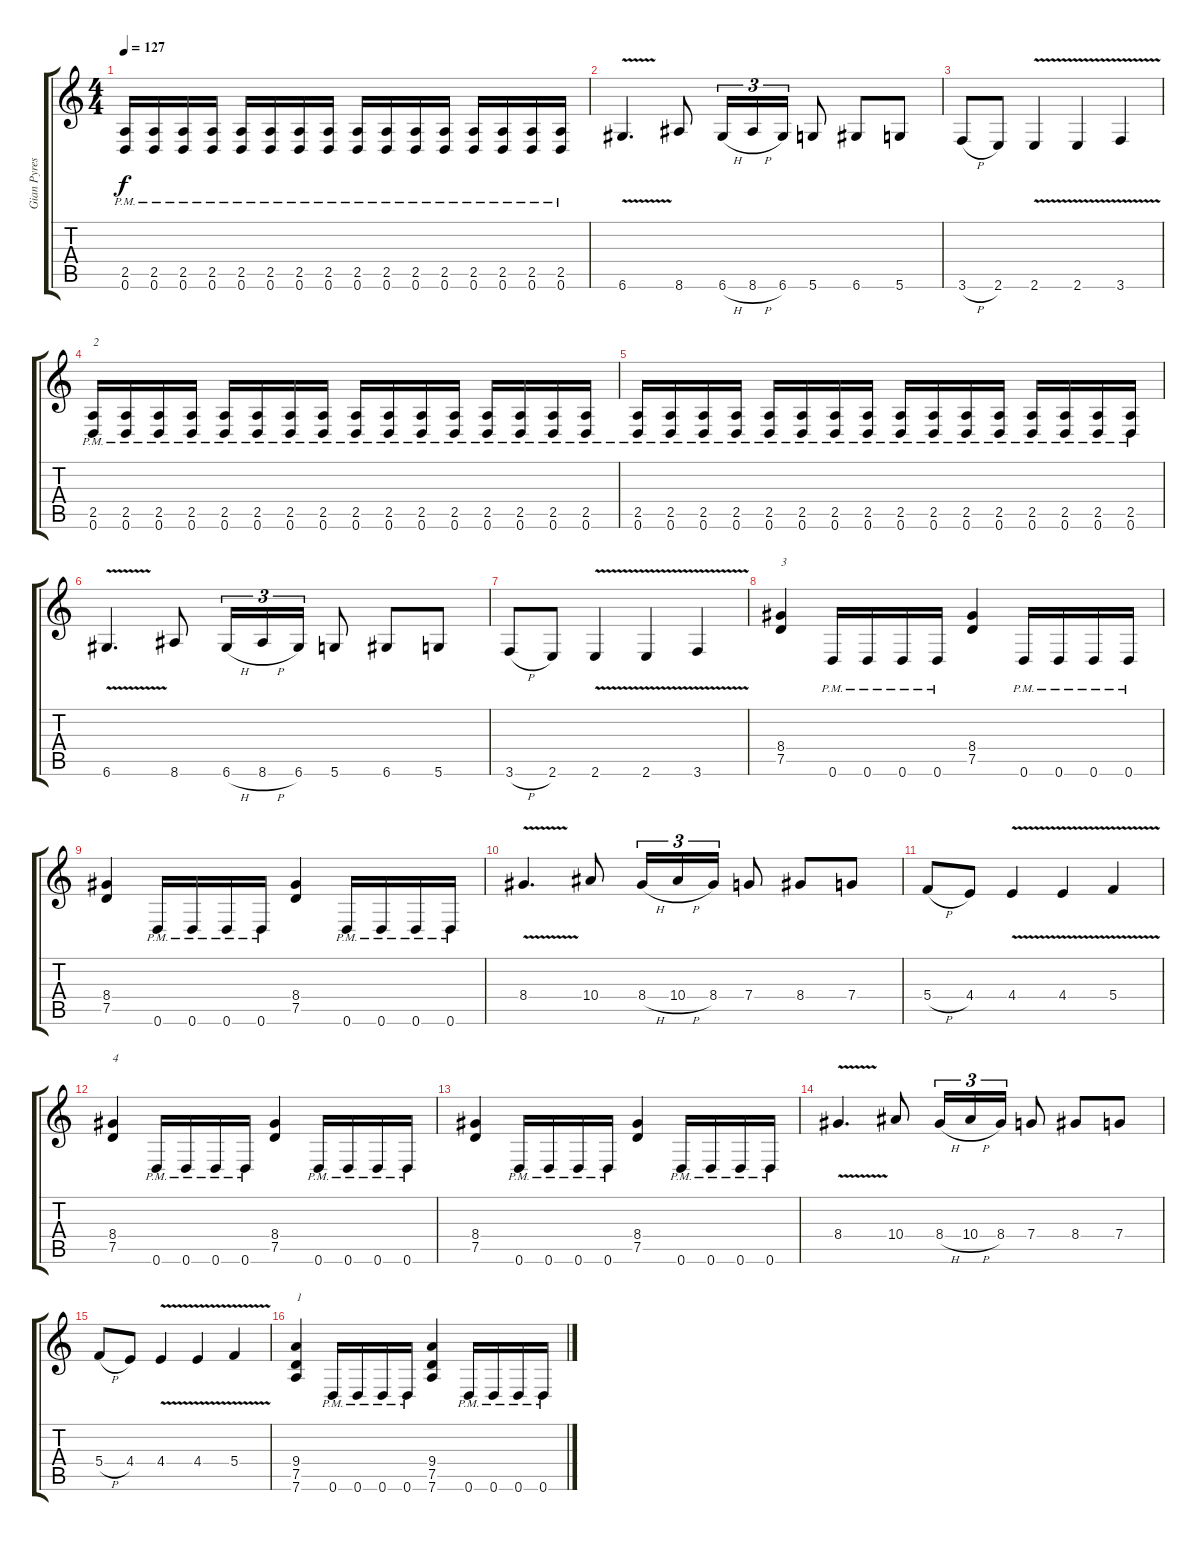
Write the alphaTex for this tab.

\track ("Gian Pyres" "Gian Pyres") {instrument distortionguitar}
\staff {score tabs}
\tuning (D4 A3 F3 C3 G2 D2) {hide}
\ts (4 4)
\tempo 127
\clef g2
\ks c
(2.5{pm} 0.6{pm}).16{dy f} (2.5{pm} 0.6{pm}).16 (2.5{pm} 0.6{pm}).16 (2.5{pm} 0.6{pm}).16 (2.5{pm} 0.6{pm}).16 (2.5{pm} 0.6{pm}).16 (2.5{pm} 0.6{pm}).16 (2.5{pm} 0.6{pm}).16 (2.5{pm} 0.6{pm}).16 (2.5{pm} 0.6{pm}).16 (2.5{pm} 0.6{pm}).16 (2.5{pm} 0.6{pm}).16 (2.5{pm} 0.6{pm}).16 (2.5{pm} 0.6{pm}).16 (2.5{pm} 0.6{pm}).16 (2.5{pm} 0.6{pm}).16 |
6.6{v}.4{d} 8.6.8 6.6{h}.16{tu (3 2)} 8.6{h}.16{tu (3 2)} 6.6.16{tu (3 2)} 5.6.8 6.6.8 5.6.8 |
3.6{h}.8 2.6.8 2.6{v}.4 2.6{v}.4 3.6{v}.4 |
(2.5{pm} 0.6{pm}).16{txt "2"} (2.5{pm} 0.6{pm}).16 (2.5{pm} 0.6{pm}).16 (2.5{pm} 0.6{pm}).16 (2.5{pm} 0.6{pm}).16 (2.5{pm} 0.6{pm}).16 (2.5{pm} 0.6{pm}).16 (2.5{pm} 0.6{pm}).16 (2.5{pm} 0.6{pm}).16 (2.5{pm} 0.6{pm}).16 (2.5{pm} 0.6{pm}).16 (2.5{pm} 0.6{pm}).16 (2.5{pm} 0.6{pm}).16 (2.5{pm} 0.6{pm}).16 (2.5{pm} 0.6{pm}).16 (2.5{pm} 0.6{pm}).16 |
(2.5{pm} 0.6{pm}).16 (2.5{pm} 0.6{pm}).16 (2.5{pm} 0.6{pm}).16 (2.5{pm} 0.6{pm}).16 (2.5{pm} 0.6{pm}).16 (2.5{pm} 0.6{pm}).16 (2.5{pm} 0.6{pm}).16 (2.5{pm} 0.6{pm}).16 (2.5{pm} 0.6{pm}).16 (2.5{pm} 0.6{pm}).16 (2.5{pm} 0.6{pm}).16 (2.5{pm} 0.6{pm}).16 (2.5{pm} 0.6{pm}).16 (2.5{pm} 0.6{pm}).16 (2.5{pm} 0.6{pm}).16 (2.5{pm} 0.6{pm}).16 |
6.6{v}.4{d} 8.6.8 6.6{h}.16{tu (3 2)} 8.6{h}.16{tu (3 2)} 6.6.16{tu (3 2)} 5.6.8 6.6.8 5.6.8 |
3.6{h}.8 2.6.8 2.6{v}.4 2.6{v}.4 3.6{v}.4 |
(8.4 7.5).4{txt "3"} 0.6{pm}.16 0.6{pm}.16 0.6{pm}.16 0.6{pm}.16 (8.4 7.5).4 0.6{pm}.16 0.6{pm}.16 0.6{pm}.16 0.6{pm}.16 |
(8.4 7.5).4 0.6{pm}.16 0.6{pm}.16 0.6{pm}.16 0.6{pm}.16 (8.4 7.5).4 0.6{pm}.16 0.6{pm}.16 0.6{pm}.16 0.6{pm}.16 |
8.4{v}.4{d} 10.4.8 8.4{h}.16{tu (3 2)} 10.4{h}.16{tu (3 2)} 8.4.16{tu (3 2)} 7.4.8 8.4.8 7.4.8 |
5.4{h}.8 4.4.8 4.4{v}.4 4.4{v}.4 5.4{v}.4 |
(8.4 7.5).4{txt "4"} 0.6{pm}.16 0.6{pm}.16 0.6{pm}.16 0.6{pm}.16 (8.4 7.5).4 0.6{pm}.16 0.6{pm}.16 0.6{pm}.16 0.6{pm}.16 |
(8.4 7.5).4 0.6{pm}.16 0.6{pm}.16 0.6{pm}.16 0.6{pm}.16 (8.4 7.5).4 0.6{pm}.16 0.6{pm}.16 0.6{pm}.16 0.6{pm}.16 |
8.4{v}.4{d} 10.4.8 8.4{h}.16{tu (3 2)} 10.4{h}.16{tu (3 2)} 8.4.16{tu (3 2)} 7.4.8 8.4.8 7.4.8 |
5.4{h}.8 4.4.8 4.4{v}.4 4.4{v}.4 5.4{v}.4 |
(9.4 7.5 7.6).4{txt "1"} 0.6{pm}.16 0.6{pm}.16 0.6{pm}.16 0.6{pm}.16 (9.4 7.5 7.6).4 0.6{pm}.16 0.6{pm}.16 0.6{pm}.16 0.6{pm}.16
